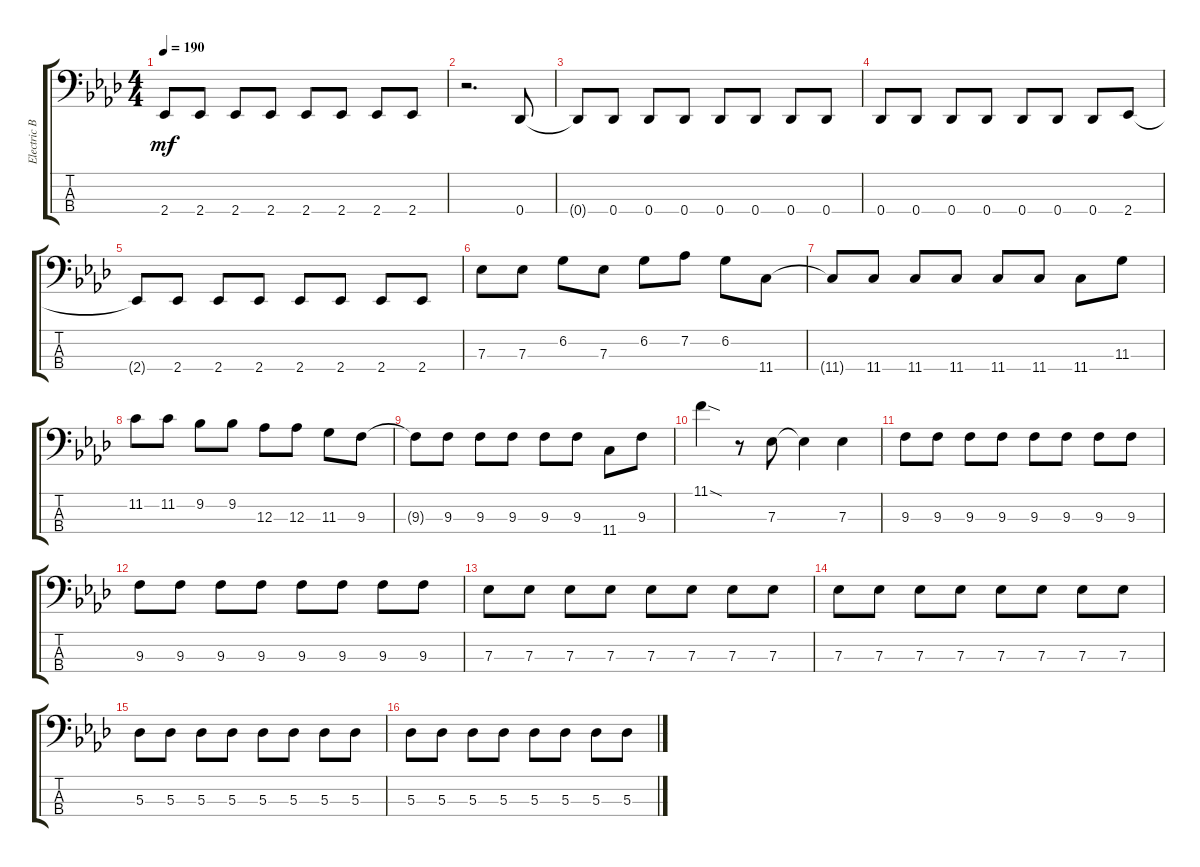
\track ("Electric Bass" "Electric B") {instrument electricbassfinger}
\staff {score tabs}
\tuning (Gb2 Db2 Ab1 Db1) {hide}
\ts (4 4)
\tempo 190
\clef f4
\ks ab
2.4.8{dy mf} 2.4.8 2.4.8 2.4.8 2.4.8 2.4.8 2.4.8 2.4.8 |
r.2{d} 0.4.8 |
0.4{t}.8 0.4.8 0.4.8 0.4.8 0.4.8 0.4.8 0.4.8 0.4.8 |
0.4.8 0.4.8 0.4.8 0.4.8 0.4.8 0.4.8 0.4.8 2.4.8 |
2.4{t}.8 2.4.8 2.4.8 2.4.8 2.4.8 2.4.8 2.4.8 2.4.8 |
7.3.8 7.3.8 6.2.8 7.3.8 6.2.8 7.2.8 6.2.8 11.4.8 |
11.4{t}.8 11.4.8 11.4.8 11.4.8 11.4.8 11.4.8 11.4.8 11.3.8 |
11.2.8 11.2.8 9.2.8 9.2.8 12.3.8 12.3.8 11.3.8 9.3.8 |
9.3{t}.8 9.3.8 9.3.8 9.3.8 9.3.8 9.3.8 11.4.8 9.3.8 |
11.1{sod}.4 r.8 7.3.8 7.3{t}.4 7.3.4 |
9.3.8 9.3.8 9.3.8 9.3.8 9.3.8 9.3.8 9.3.8 9.3.8 |
9.3.8 9.3.8 9.3.8 9.3.8 9.3.8 9.3.8 9.3.8 9.3.8 |
7.3.8 7.3.8 7.3.8 7.3.8 7.3.8 7.3.8 7.3.8 7.3.8 |
7.3.8 7.3.8 7.3.8 7.3.8 7.3.8 7.3.8 7.3.8 7.3.8 |
5.3.8 5.3.8 5.3.8 5.3.8 5.3.8 5.3.8 5.3.8 5.3.8 |
5.3.8 5.3.8 5.3.8 5.3.8 5.3.8 5.3.8 5.3.8 5.3{ss}.8
